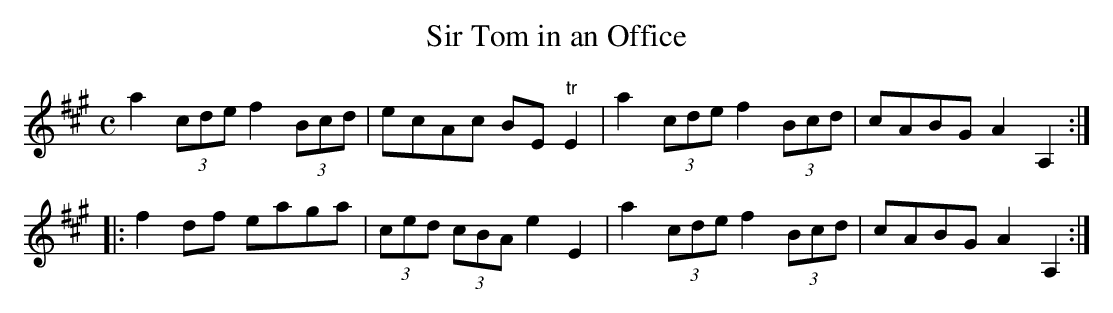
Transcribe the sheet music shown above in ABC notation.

X:1
T:Sir Tom in an Office
M:C
L:1/8
K:A
a2 (3cde f2 (3Bcd | ecAc BE "tr"E2 | a2 (3cde f2 (3Bcd | cABG A2 A,2 :|
|: f2 df eaga | (3ced (3cBA e2E2 | a2 (3cde f2 (3Bcd | cABG A2 A,2 :|
